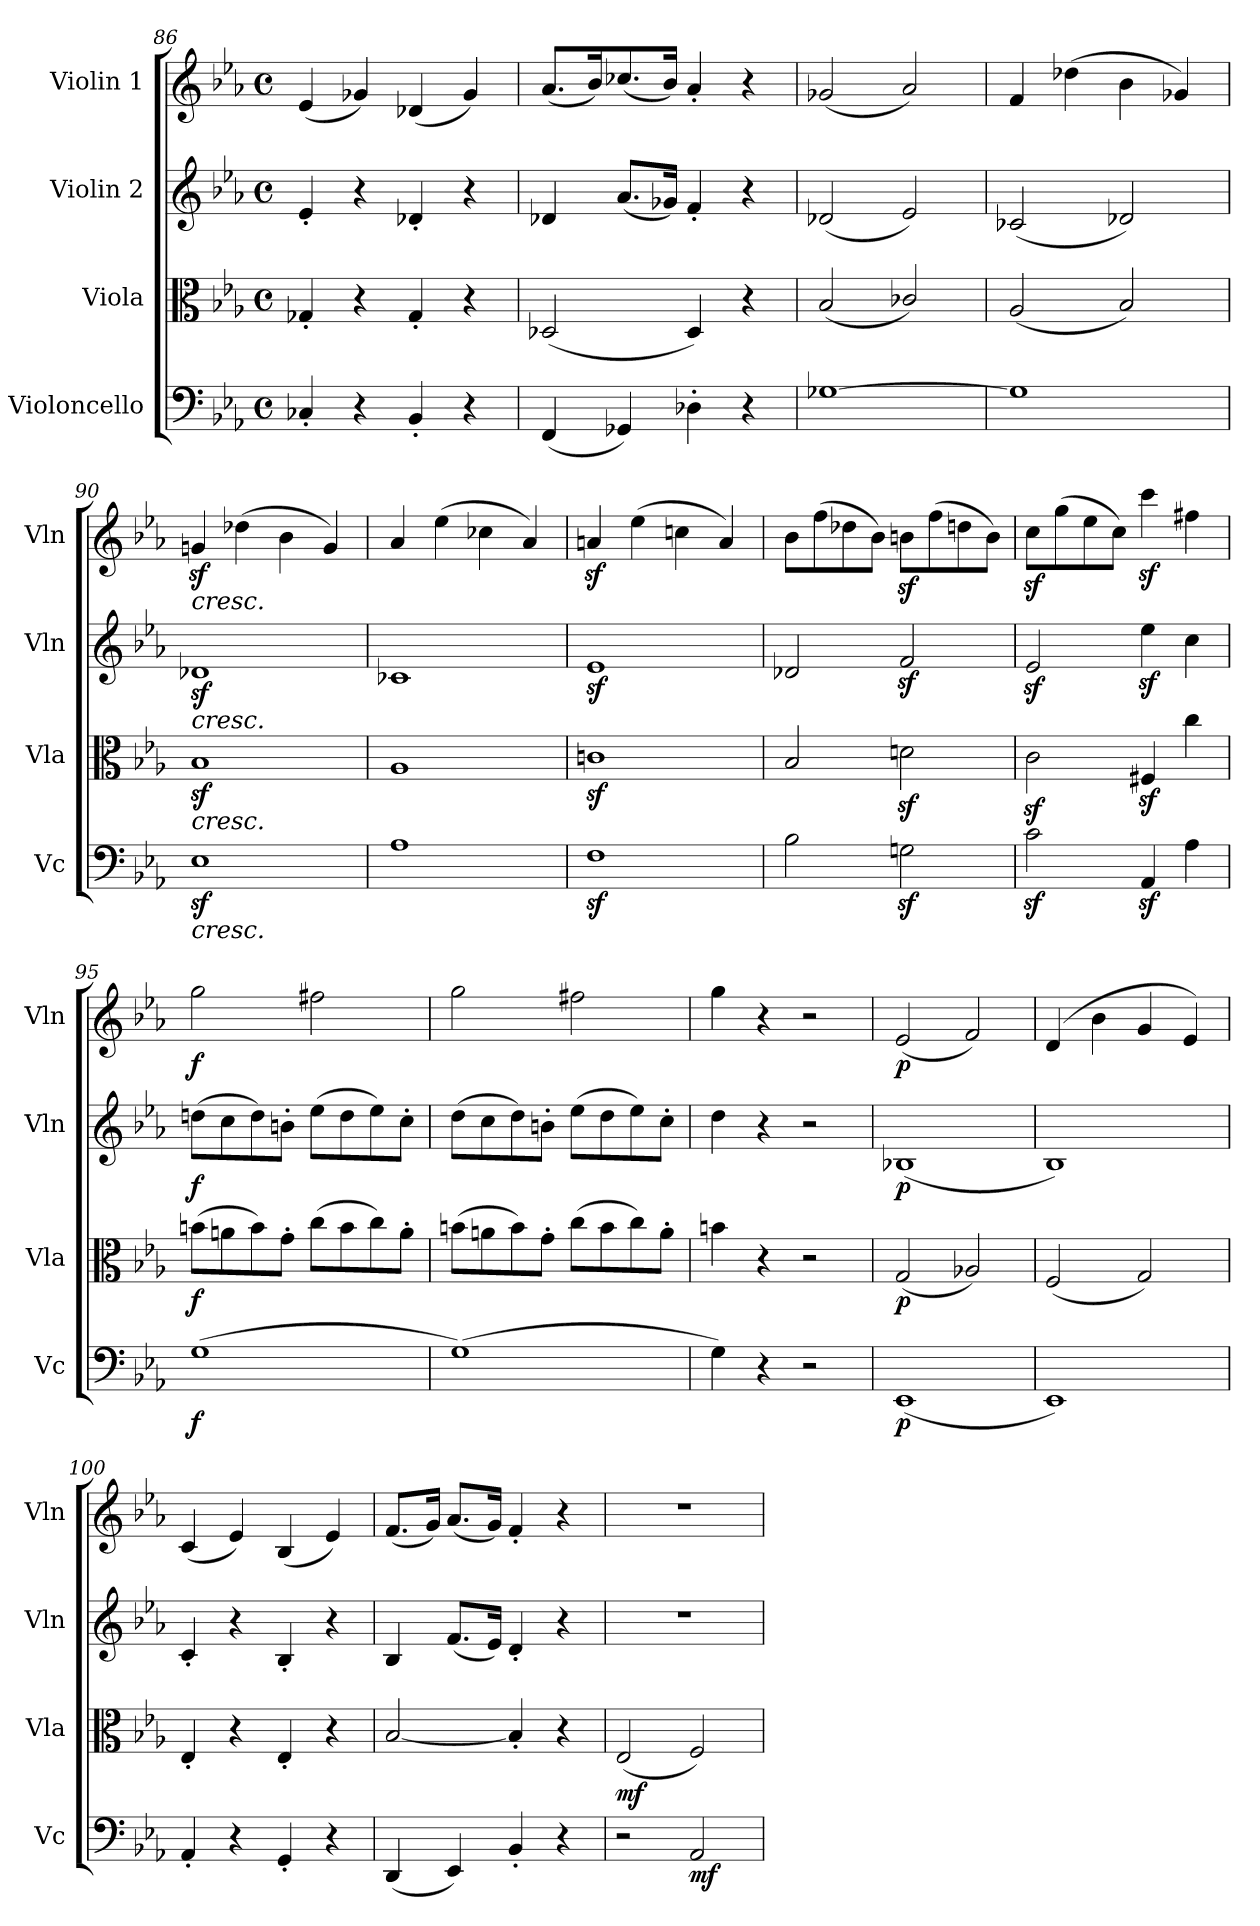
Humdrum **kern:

**kern	**dynam	**kern	**dynam	**kern	**dynam	**kern	**dynam
*part4	*part4	*part3	*part3	*part2	*part2	*part1	*part1
*staff4	*staff4	*staff3	*staff3	*staff2	*staff2	*staff1	*staff1
*I"Violoncello	*	*I"Viola	*	*I"Violin 2	*	*I"Violin 1	*
*I'Vc	*	*I'Vla	*	*I'Vln	*	*I'Vln	*
*clefF4	*	*clefC3	*	*clefG2	*	*clefG2	*
*k[b-e-a-]	*	*k[b-e-a-]	*	*k[b-e-a-]	*	*k[b-e-a-]	*
*M4/4	*	*M4/4	*	*M4/4	*	*M4/4	*
*met(c)	*	*met(c)	*	*met(c)	*	*met(c)	*
=86	=86	=86	=86	=86	=86	=86	=86
4C-X'/	.	4G-X'/	.	4e-'/	.	(4e-/	.
4r	.	4r	.	4r	.	4g-X/)	.
4BB-'/	.	4G-'/	.	4d-X'/	.	(4d-X/	.
4r	.	4r	.	4r	.	4g-/)	.
!!LO:PB:g=z
=87	=87	=87	=87	=87	=87	=87	=87
(4FF/	.	(2D-X/	.	4d-X/	.	(8.a-/L	.
.	.	.	.	.	.	16b-/K)	.
4GG-X/)	.	.	.	(8.a-/L	.	(8.cc-X/	.
.	.	.	.	16g-X/Jk)	.	16b-/Jk)	.
4D-X'\	.	4D-/)	.	4f'/	.	4a-'/	.
4r	.	4r	.	4r	.	4r	.
=88	=88	=88	=88	=88	=88	=88	=88
[>1G-X	.	(<2B-/	.	(<2d-X/	.	(2g-X/	.
.	.	2c-X/)	.	2e-/)	.	2a-/)	.
=89	=89	=89	=89	=89	=89	=89	=89
1G-]	.	(2A-/	.	(2c-X/	.	4f/	.
.	.	.	.	.	.	(4dd-X\	.
.	.	2B-/)	.	2d-X/)	.	4b-\	.
.	.	.	.	.	.	4g-X/)	.
=90	=90	=90	=90	=90	=90	=90	=90
!	!	!	!	!	!	!LO:TX:b:i:t=cresc.	!
!	!	!	!	!LO:TX:b:i:t=cresc.	!	!	!
!	!	!LO:TX:b:i:t=cresc.	!	!	!	!	!
!LO:TX:b:i:t=cresc.	!	!	!	!	!	!	!
1E-z<	.	1B-z<	.	1d-Xz<	.	4gnz</	.
.	.	.	.	.	.	(4dd-X\	.
.	.	.	.	.	.	4b-\	.
.	.	.	.	.	.	4g/)	.
=91	=91	=91	=91	=91	=91	=91	=91
1A-	.	1A-	.	1c-X	.	4a-/	.
.	.	.	.	.	.	(4ee-\	.
.	.	.	.	.	.	4cc-X\	.
.	.	.	.	.	.	4a-/)	.
=92	=92	=92	=92	=92	=92	=92	=92
1Fz<	.	1cnz<	.	1e-z<	.	4anz</	.
.	.	.	.	.	.	(4ee-\	.
.	.	.	.	.	.	4ccn\	.
.	.	.	.	.	.	4a/)	.
=93	=93	=93	=93	=93	=93	=93	=93
2B-\	.	2B-/	.	2d-X/	.	8b-\L	.
.	.	.	.	.	.	(8ff\	.
.	.	.	.	.	.	8dd-X\	.
.	.	.	.	.	.	8b-\J)	.
2Gnz<\	.	2dnz<\	.	2fz</	.	8bnz<\L	.
.	.	.	.	.	.	(8ff\	.
.	.	.	.	.	.	8ddn\	.
.	.	.	.	.	.	8b\J)	.
!!LO:LB:g=z
=94	=94	=94	=94	=94	=94	=94	=94
2cz<\	.	2cz<\	.	2e-z</	.	8ccz<\L	.
.	.	.	.	.	.	(8gg\	.
.	.	.	.	.	.	8ee-\	.
.	.	.	.	.	.	8cc\J)	.
4AA-z</	.	4F#Xz</	.	4ee-z<\	.	4cccz<\	.
4A-\	.	4cc\	.	4cc\	.	4ff#X\	.
=95	=95	=95	=95	=95	=95	=95	=95
!	!LO:DY:b	!	!LO:DY:b	!	!LO:DY:b	!	!LO:DY:b
(1G	f	(8bn\L	f	(>8ddn\L	f	2gg\	f
.	.	8an\	.	8cc\	.	.	.
.	.	8b\)	.	8dd\)	.	.	.
.	.	8g'\J	.	8bn'\J	.	.	.
.	.	(8cc\L	.	(>8ee-\L	.	2ff#X\	.
.	.	8b\	.	8dd\	.	.	.
.	.	8cc\)	.	8ee-\)	.	.	.
.	.	8a'\J	.	8cc'\J	.	.	.
=96	=96	=96	=96	=96	=96	=96	=96
(1G)	.	(8bn\L	.	(>8dd\L	.	2gg\	.
.	.	8an\	.	8cc\	.	.	.
.	.	8b\)	.	8dd\)	.	.	.
.	.	8g'\J	.	8bn'\J	.	.	.
.	.	(8cc\L	.	(>8ee-\L	.	2ff#X\	.
.	.	8b\	.	8dd\	.	.	.
.	.	8cc\)	.	8ee-\)	.	.	.
.	.	8a'\J	.	8cc'\J	.	.	.
=97	=97	=97	=97	=97	=97	=97	=97
4G\)	.	4bn\	.	4dd\	.	4gg\	.
4r	.	4r	.	4r	.	4r	.
2r	.	2r	.	2r	.	2r	.
=98	=98	=98	=98	=98	=98	=98	=98
!	!LO:DY:b	!	!LO:DY:b	!	!LO:DY:b	!	!LO:DY:b
(1EE-	p	(2G/	p	(1B-X	p	(2e-/	p
.	.	2A-X/)	.	.	.	2f/)	.
=99	=99	=99	=99	=99	=99	=99	=99
1EE-)	.	(2F/	.	1B-)	.	(4d/	.
.	.	.	.	.	.	4b-\	.
.	.	2G/)	.	.	.	4g/	.
.	.	.	.	.	.	4e-/)	.
=100	=100	=100	=100	=100	=100	=100	=100
4AA-'/	.	4E-'/	.	4c'/	.	(4c/	.
4r	.	4r	.	4r	.	4e-/)	.
4GG'/	.	4E-'/	.	4B-'/	.	(4B-/	.
4r	.	4r	.	4r	.	4e-/)	.
!!LO:LB:g=z
=101	=101	=101	=101	=101	=101	=101	=101
(4DD/	.	[<2B-/	.	4B-/	.	(8.f/L	.
.	.	.	.	.	.	16g/Jk)	.
4EE-/)	.	.	.	(<8.f/L	.	(8.a-/L	.
.	.	.	.	16e-/Jk)	.	16g/Jk)	.
4BB-'/	.	4B-'/]	.	4d'/	.	4f'/	.
4r	.	4r	.	4r	.	4r	.
=102	=102	=102	=102	=102	=102	=102	=102
!	!	!	!LO:DY:b	!	!	!	!
2r	.	(2E-/	mf	1r	.	1r	.
!	!LO:DY:b	!	!	!	!	!	!
2AA-/	mf	2F/)	.	.	.	.	.
=	=	=	=	=	=	=	=
*-	*-	*-	*-	*-	*-	*-	*-
